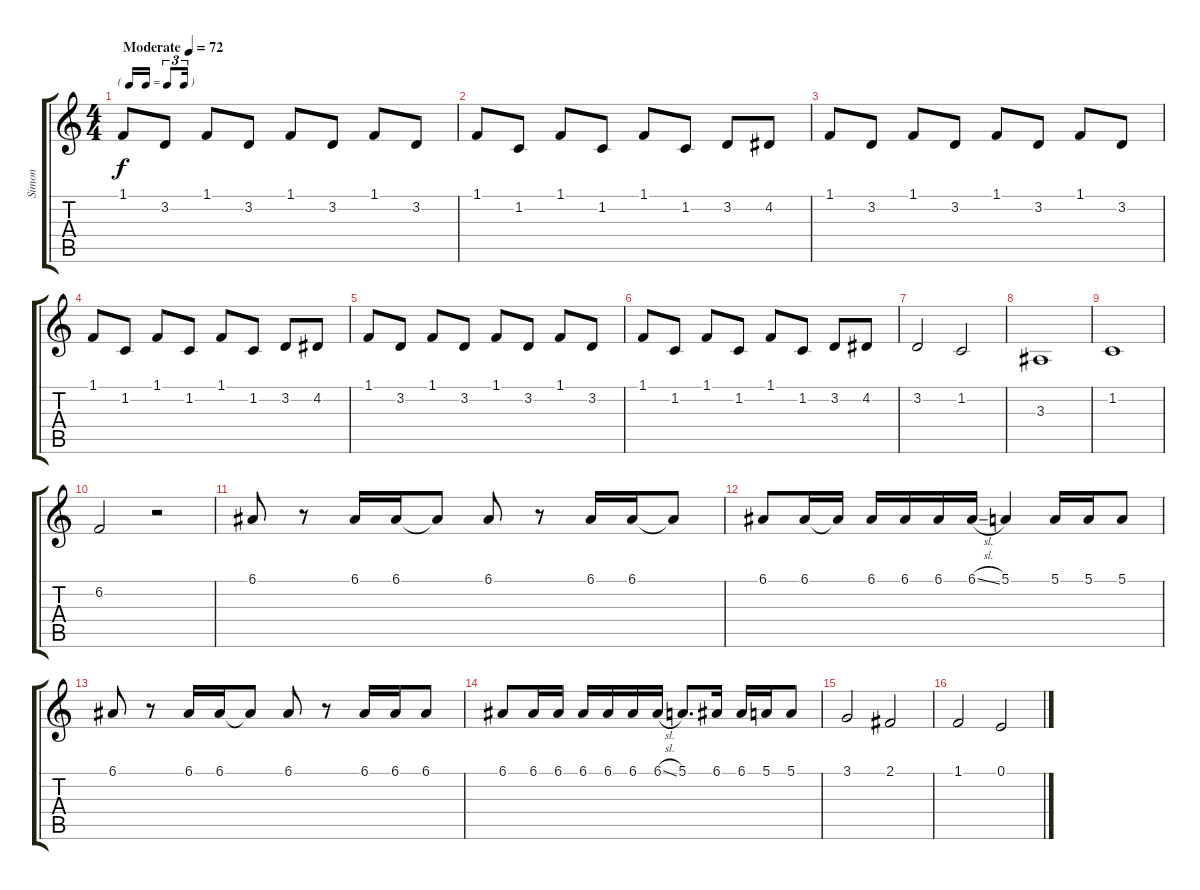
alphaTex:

\track ("Simon" "Simon") {instrument synthvoice}
\staff {score tabs}
\tuning (E4 B3 G3 D3 A2 E2) {hide}
\ts (4 4)
\tf triplet16th
\tempo (72 "Moderate")
\clef g2
\ks c
1.1.8{dy f instrument synthvoice} 3.2.8 1.1.8 3.2.8 1.1.8 3.2.8 1.1.8 3.2.8 |
1.1.8 1.2.8 1.1.8 1.2.8 1.1.8 1.2.8 3.2.8 4.2.8 |
1.1.8 3.2.8 1.1.8 3.2.8 1.1.8 3.2.8 1.1.8 3.2.8 |
1.1.8 1.2.8 1.1.8 1.2.8 1.1.8 1.2.8 3.2.8 4.2.8 |
1.1.8 3.2.8 1.1.8 3.2.8 1.1.8 3.2.8 1.1.8 3.2.8 |
1.1.8 1.2.8 1.1.8 1.2.8 1.1.8 1.2.8 3.2.8 4.2.8 |
3.2.2 1.2.2 |
3.3.1 |
1.2.1 |
6.2.2 r.2 |
6.1.8 r.8 6.1.16 6.1.16 6.1{t}.8 6.1.8 r.8 6.1.16 6.1.16 6.1{t}.8 |
6.1.8 6.1.16 6.1{t}.16 6.1.16 6.1.16 6.1.16 6.1{sl}.16 5.1.4 5.1.16 5.1.16 5.1.8 |
6.1.8 r.8 6.1.16 6.1.16 6.1{t}.8 6.1.8 r.8 6.1.16 6.1.16 6.1.8 |
6.1.8 6.1.16 6.1.16 6.1.16 6.1.16 6.1.16 6.1{sl}.16 5.1.8{d} 6.1.16 6.1.16 5.1.16 5.1.8 |
3.1.2 2.1.2 |
1.1.2 0.1.2
